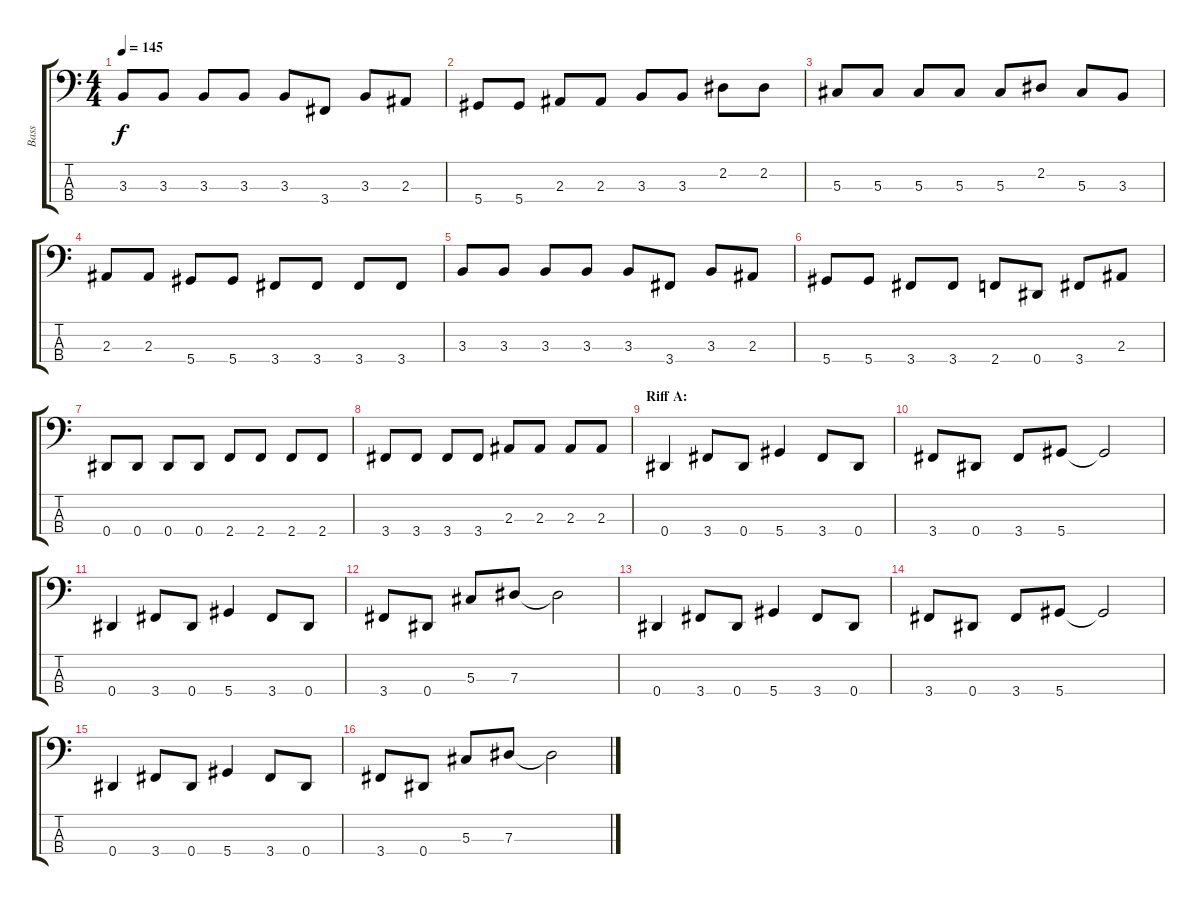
\track ("Bass" "Bass") {instrument electricbassfinger}
\staff {score tabs}
\tuning (Gb2 Db2 Ab1 Eb1) {hide}
\ts (4 4)
\tempo 145
\clef f4
\ks c
3.3.8{dy f} 3.3.8 3.3.8 3.3.8 3.3.8 3.4.8 3.3.8 2.3.8 |
5.4.8 5.4.8 2.3.8 2.3.8 3.3.8 3.3.8 2.2.8 2.2.8 |
5.3.8 5.3.8 5.3.8 5.3.8 5.3.8 2.2.8 5.3.8 3.3.8 |
2.3.8 2.3.8 5.4.8 5.4.8 3.4.8 3.4.8 3.4.8 3.4.8 |
3.3.8 3.3.8 3.3.8 3.3.8 3.3.8 3.4.8 3.3.8 2.3.8 |
5.4.8 5.4.8 3.4.8 3.4.8 2.4.8 0.4.8 3.4.8 2.3.8 |
0.4.8 0.4.8 0.4.8 0.4.8 2.4.8 2.4.8 2.4.8 2.4.8 |
3.4.8 3.4.8 3.4.8 3.4.8 2.3.8 2.3.8 2.3.8 2.3.8 |
\section ("" "Riff A:")
0.4.4 3.4.8 0.4.8 5.4.4 3.4.8 0.4.8 |
3.4.8 0.4.8 3.4.8 5.4.8 5.4{t}.2 |
0.4.4 3.4.8 0.4.8 5.4.4 3.4.8 0.4.8 |
3.4.8 0.4.8 5.3.8 7.3.8 7.3{t}.2 |
0.4.4 3.4.8 0.4.8 5.4.4 3.4.8 0.4.8 |
3.4.8 0.4.8 3.4.8 5.4.8 5.4{t}.2 |
0.4.4 3.4.8 0.4.8 5.4.4 3.4.8 0.4.8 |
3.4.8 0.4.8 5.3.8 7.3.8 7.3{t}.2
